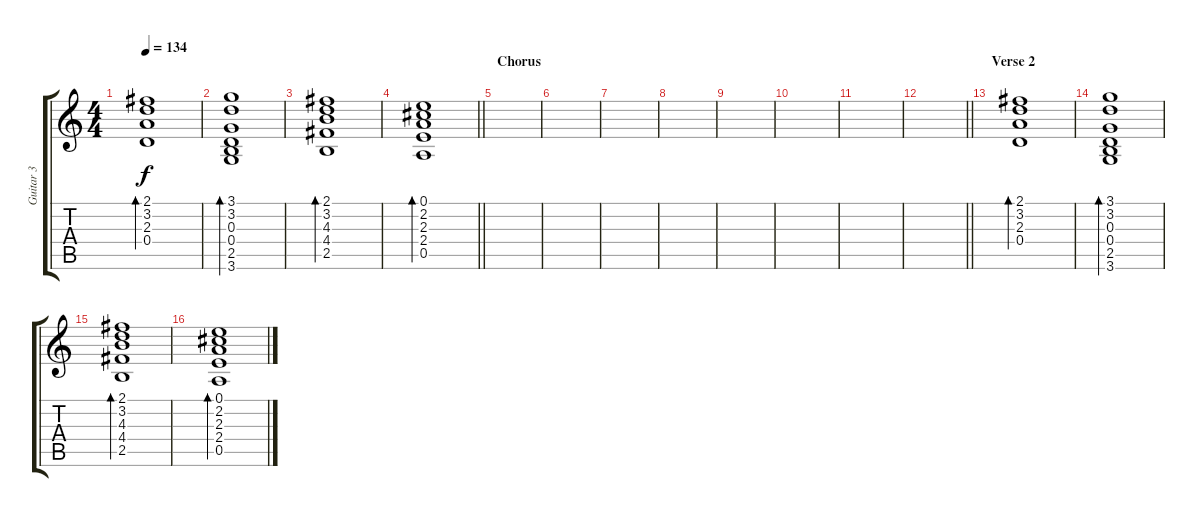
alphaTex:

\track ("Guitar 3" "Guitar 3") {instrument overdrivenguitar}
\staff {score tabs}
\tuning (E4 B3 G3 D3 A2 E2) {hide}
\ts (4 4)
\tempo 134
\clef g2
\ks c
(2.1 3.2 2.3 0.4).1{bd 60 dy f} |
(3.1 3.2 0.3 0.4 2.5 3.6).1{bd 60} |
(2.1 3.2 4.3 4.4 2.5).1{bd 60} |
\barLineRight lightlight
(0.1 2.2 2.3 2.4 0.5).1{bd 60} |
\section ("" "Chorus")
|
|
|
|
|
|
|
\barLineRight lightlight
|
\section ("" "Verse 2")
(2.1 3.2 2.3 0.4).1{bd 60 instrument electricguitarclean} |
(3.1 3.2 0.3 0.4 2.5 3.6).1{bd 60} |
(2.1 3.2 4.3 4.4 2.5).1{bd 60} |
(0.1 2.2 2.3 2.4 0.5).1{bd 60}
